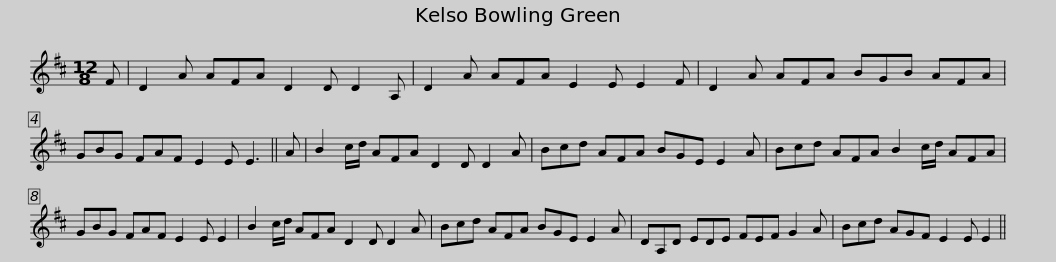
X:1
L:1/8
M:12/8
I:linebreak $
K:D
V:1 treble
V:1
 F | D2 A AFA D2 D D2 A, | D2 A AFA E2 E E2 F | D2 A AFA BGB AFA |$ GBG FAF E2 E E3 || %5
 A | B2 c/d/ AFA D2 D D2 A | Bcd AFA BGE E2 A |$ Bcd AFA B2 c/d/ AFA | GBG FAF E2 E E2 | %10
 B2 c/d/ AFA D2 D D2 A | Bcd AFA BGE E2 A |$ DA,D EDE FEF G2 A | Bcd AGF E2 E E2 || %14
